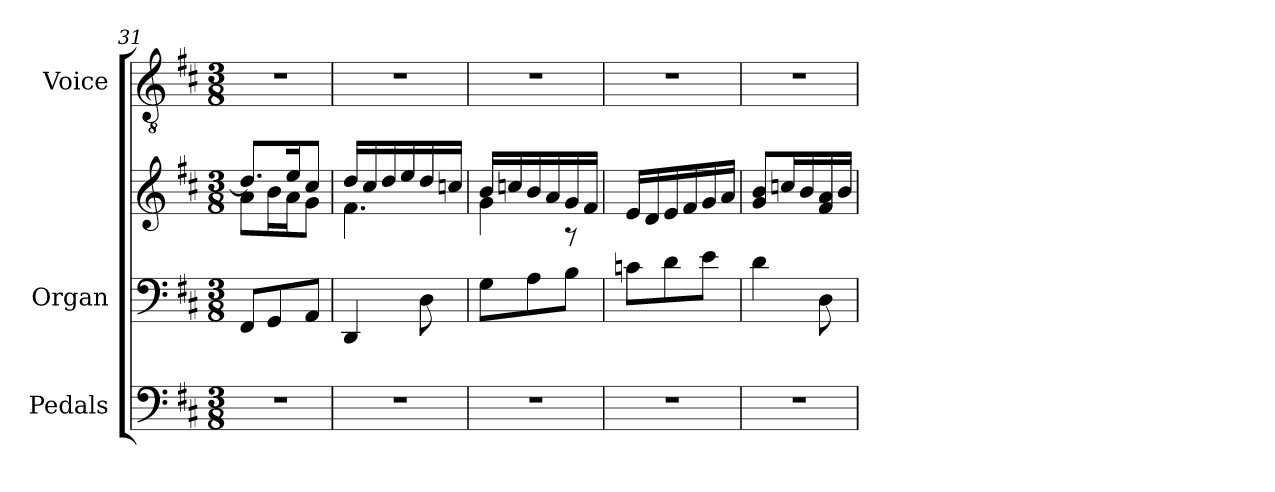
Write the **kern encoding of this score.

**kern	**kern	**kern	**kern
*part3	*part2	*part2	*part1
*staff4	*staff3	*staff2	*staff1
*I"Pedals	*I"Organ	*	*I"Voice
*I'Ped.	*I'Org.	*	*I'Voice
*clefF4	*clefF4	*clefG2	*clefGv2
*	*	*	*ITrd7c12
*k[f#c#]	*k[f#c#]	*k[f#c#]	*k[f#c#]
*b:	*b:	*b:	*b:
*M3/8	*M3/8	*M3/8	*M3/8
=31	=31	=31	=31
!LO:N:vis=1	!	!	!LO:N:vis=1
*	*	*^	*
4.r	8FF#i/L	8.ddi/L]	8ai\L	4.r
.	8GGi/	.	16bi\L	.
.	.	16eei/k	16ai\J	.
.	8AAi/J	8cc#i/J	8gi\J	.
=32	=32	=32	=32	=32
!LO:N:vis=1	!	!	!	!LO:N:vis=1
4.r	4DDi/	16ddi/LL	4.f#i\	4.r
.	.	16cc#i/	.	.
.	.	16ddi/	.	.
.	.	16eei/	.	.
.	8Di\	16ddi/	.	.
.	.	16ccni/JJ	.	.
=33	=33	=33	=33	=33
!LO:N:vis=1	!	!	!	!LO:N:vis=1
4.r	8Gi\L	16bi/LL	4gi\	4.r
.	.	16ccni/	.	.
.	8Ai\	16bi/	.	.
.	.	16ai/	.	.
.	8Bi\J	16gi/	8r	.
.	.	16f#i/JJ	.	.
*	*	*v	*v	*
=34	=34	=34	=34
!LO:N:vis=1	!	!	!LO:N:vis=1
4.r	8cni\L	16ei/LL	4.r
.	.	16di/	.
.	8di\	16ei/	.
.	.	16f#i/	.
.	8ei\J	16gi/	.
.	.	16ai/JJ	.
!!LO:LB:g=z
=35	=35	=35	=35
!LO:N:vis=1	!	!	!LO:N:vis=1
4.r	4di\	8gi/ 8biL	4.r
.	.	16ccni/L	.
.	.	16bi/	.
.	8Di\	16f#i/ 16ai	.
.	.	16bi/JJ	.
=	=	=	=
*-	*-	*-	*-
